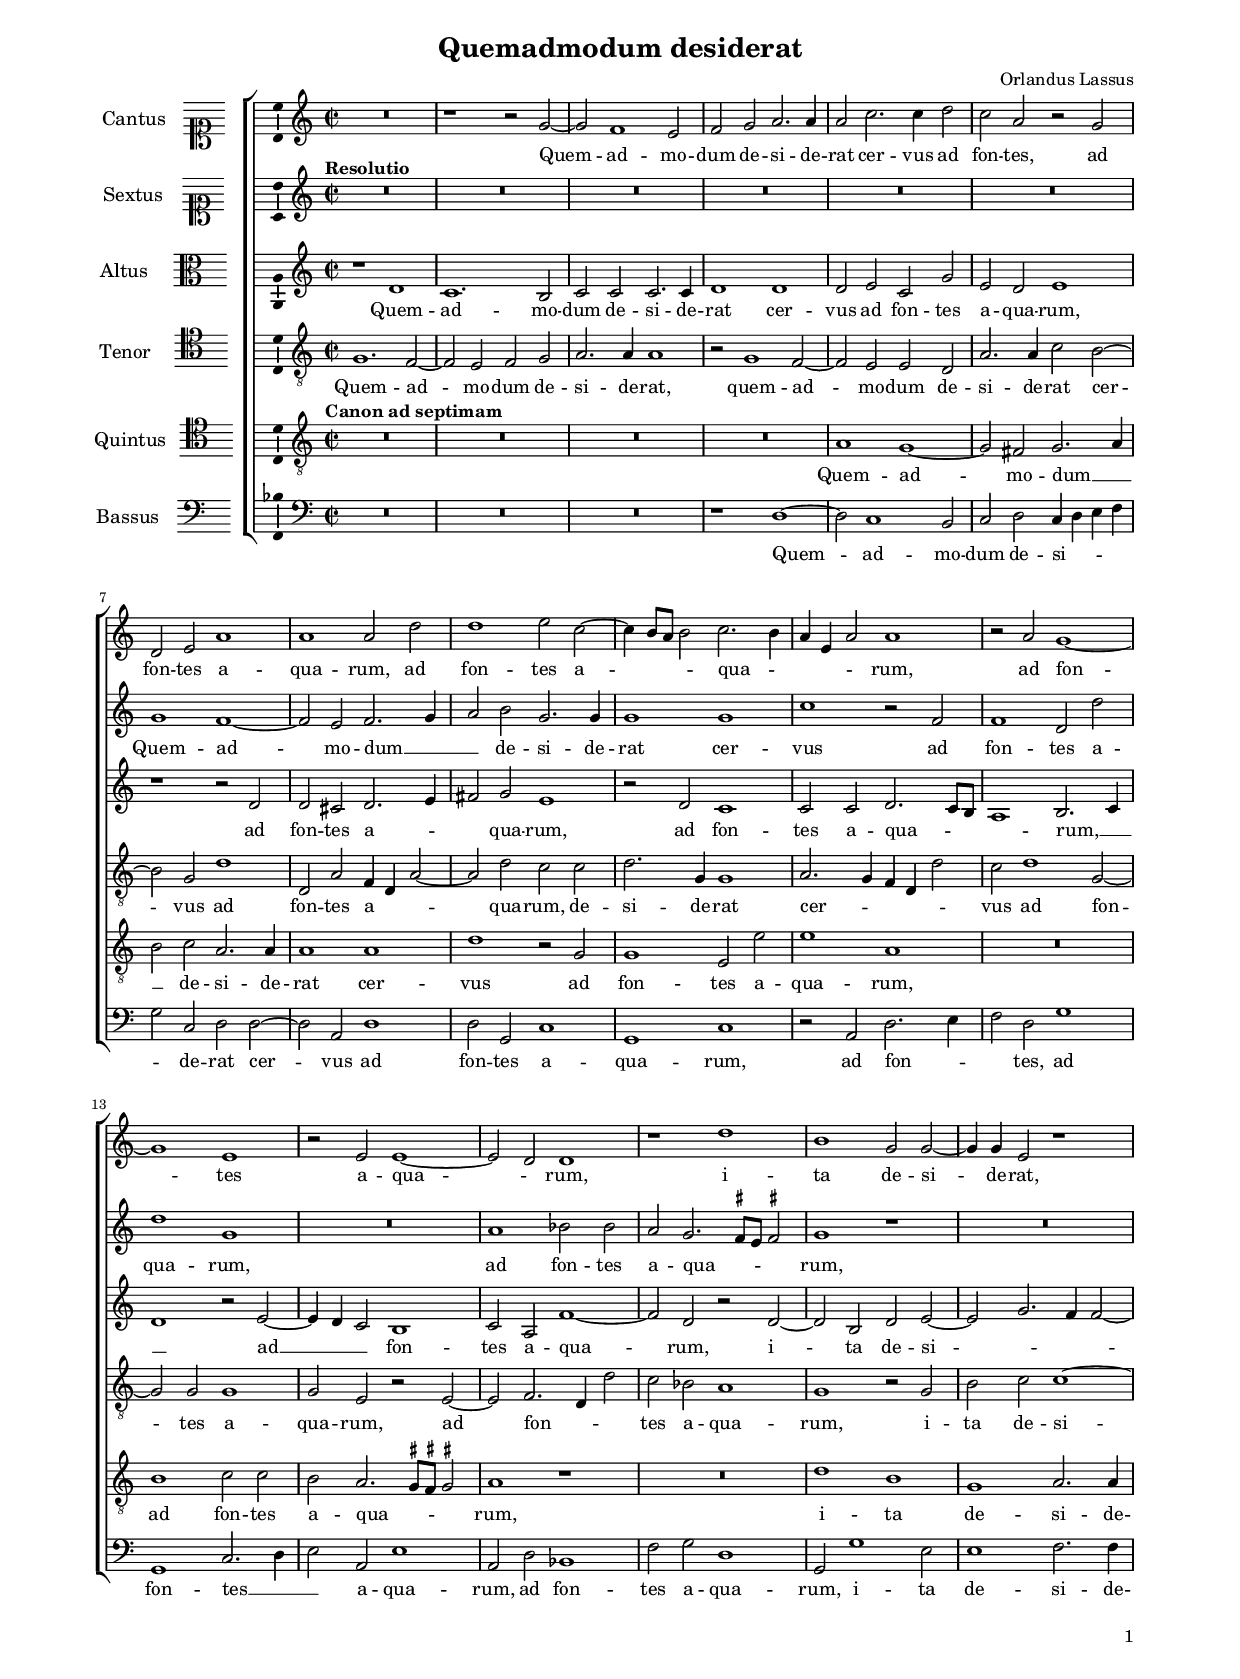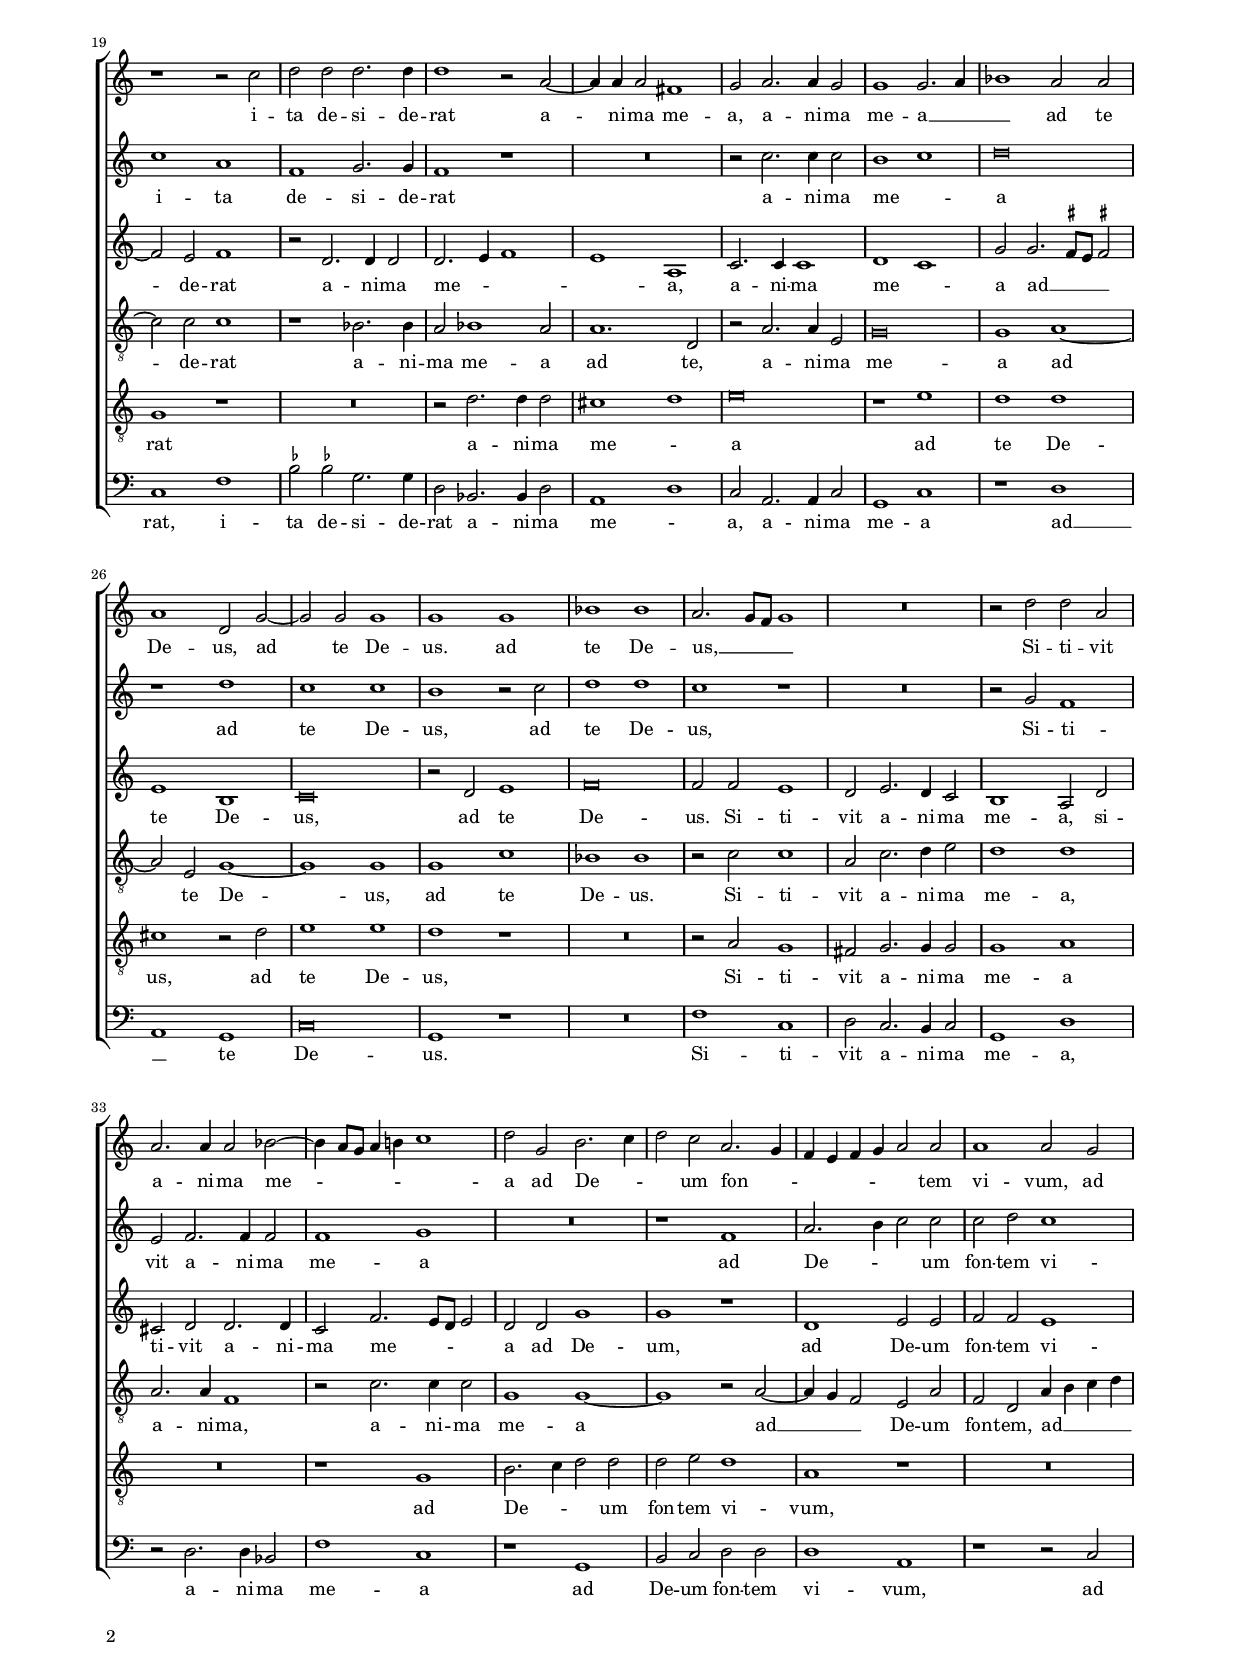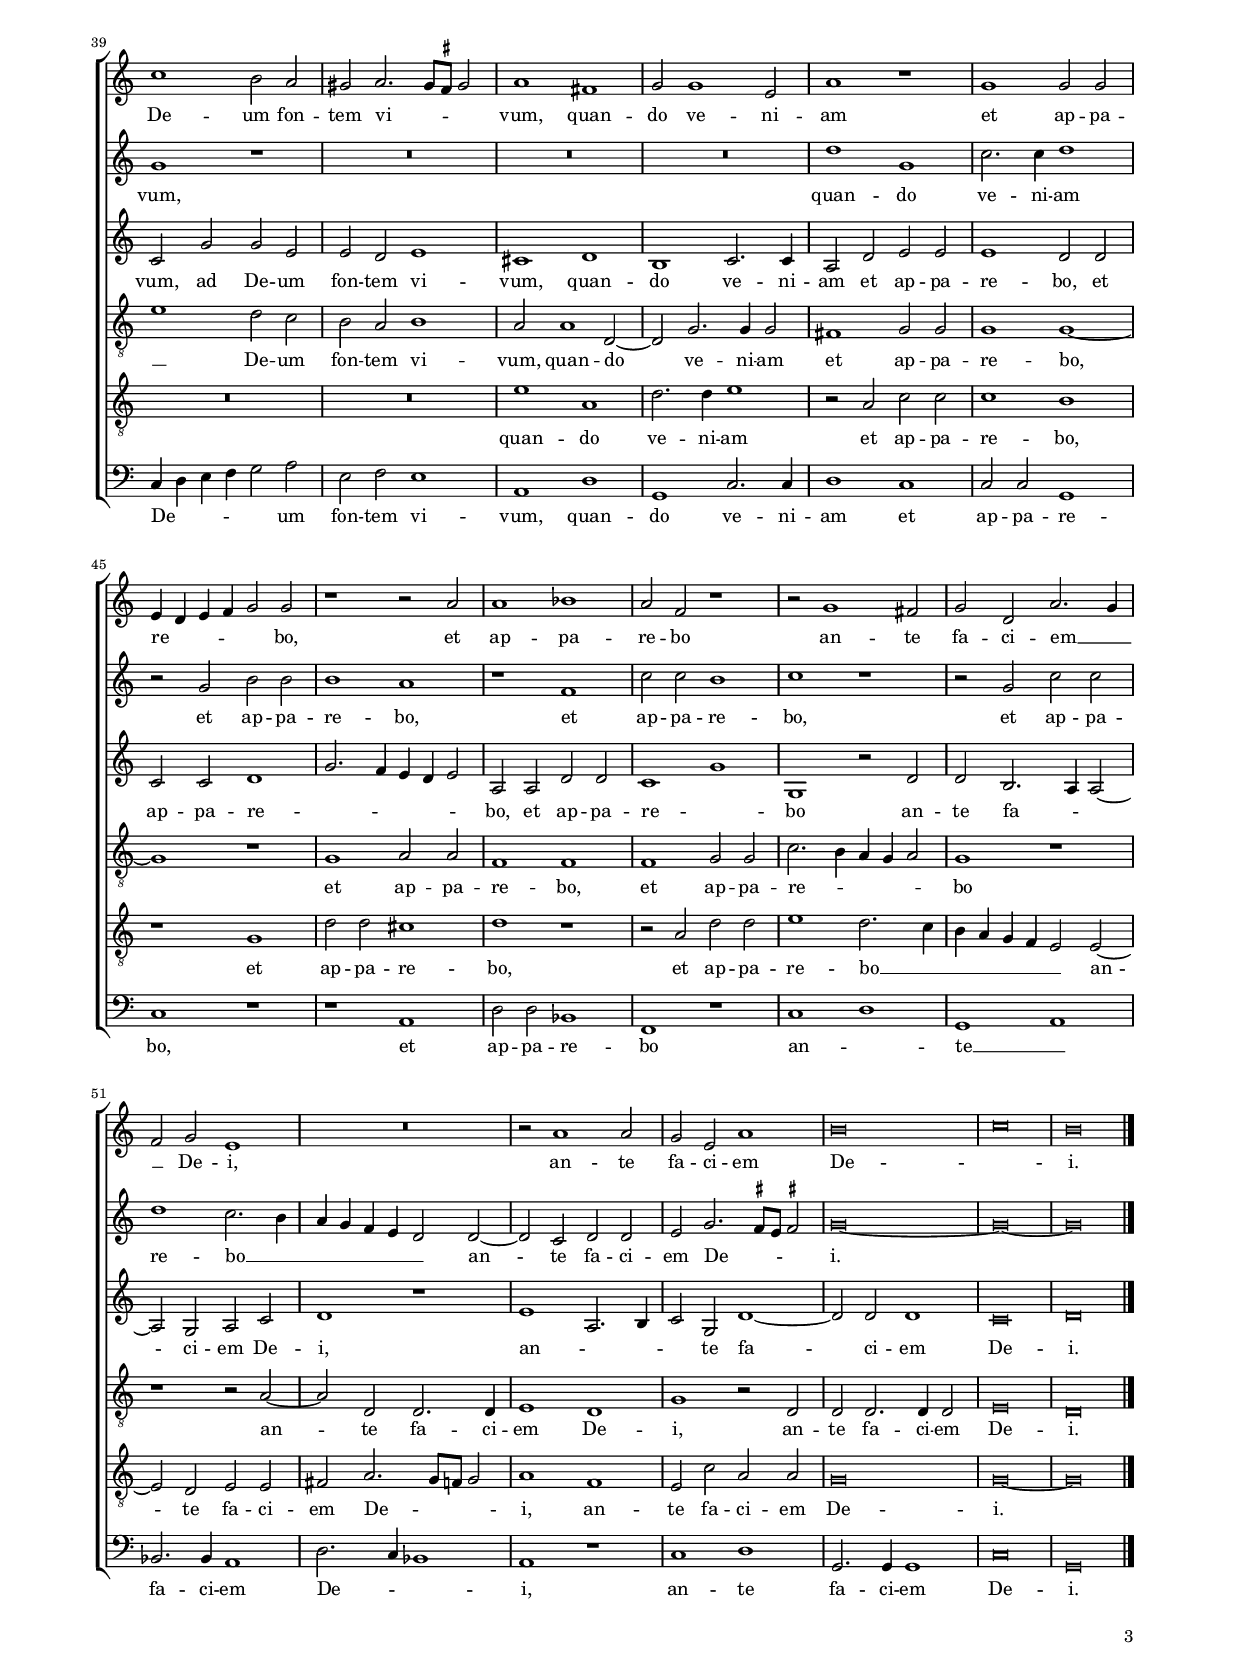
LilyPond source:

\header
{
  title="Quemadmodum desiderat"
  composer="Orlandus Lassus"
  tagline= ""
}

\version "2.24.1"
\include "deutsch.ly"
#(set-global-staff-size 15)
% #(set-default-paper-size "letter")
#(ly:set-option 'point-and-click #f)


\paper
	{
	top-margin = 1.5 \cm
	bottom-margin = 0.9 \cm
	left-margin = 1.8 \cm
	right-margin = 1.8 \cm
	ragged-bottom = ##f
	ragged-last-bottom = ##f
	print-page-number = ##f
	system-system-spacing = #'((basic-distance . 16) (minimum-distance . 13) (padding . 5) (strechability . 150))
	oddFooterMarkup=\markup   \fill-line { "" \fromproperty #'page:page-number-string }
	evenFooterMarkup=\markup  \fill-line { \fromproperty #'page:page-number-string "" }
	last-bottom-spacing = #'((basic-distance . 12) (minimum-distance . 7) (padding . 4))
	systems-per-page = 3
%	min-systems-per-page = 3
	}


global = {
	\key c \major
	\time 2/2 \set Score.measureLength = #(ly:make-moment 2/1)
	\skip 1*2*57 \bar "|."
	}

ficta = { \once \set suggestAccidentals = ##t }
	
forget = #(define-music-function (music) (ly:music?) #{
	\accidentalStyle forget
	$music
	\accidentalStyle default
	#})


incipitcantus = \markup { \score {
	{
	\set Staff.instrumentName = \markup { \fontsize #1 "Cantus" }
	\key c \major
	\clef soprano
	s4 \bar ""
	}
	\layout  {
	raggedright = ##t
	indent = 1.6 \cm
	line-width = 2.5 \cm
	\context { \Staff \remove Time_signature_engraver }
	\override Staff.Clef.Y-extent = #'(0 . 0)
	}} \hspace #1 }


incipitsextus = \markup { \score {
	{
	\set Staff.instrumentName = \markup { \fontsize #1 "Sextus" }
	\key c \major
	\clef soprano
	s4 \bar ""
	}
	\layout  {
	raggedright = ##t
	indent = 1.6 \cm
	line-width = 2.5 \cm
	\context { \Staff \remove Time_signature_engraver }
	\override Staff.Clef.Y-extent = #'(0 . 0)
	}} \hspace #1 }
	  
	  
incipitaltus = \markup { \score {
	{
	\set Staff.instrumentName = \markup { \fontsize #1 "Altus" }
	\key c \major
	\clef alto
	s4 \bar ""
	}
	\layout  {
	raggedright = ##t
	indent = 1.6 \cm
	line-width = 2.5 \cm
	\context { \Staff \remove Time_signature_engraver }
	\override Staff.Clef.Y-extent = #'(0 . 0)
	}} \hspace #1 }


incipittenor = \markup { \score {
	{
	\set Staff.instrumentName = \markup { \fontsize #1 "Tenor" }
	\key c \major
	\clef tenor
	s4 \bar ""
	}
	\layout  {
	raggedright = ##t
	indent = 1.6 \cm
	line-width = 2.5 \cm
	\context { \Staff \remove Time_signature_engraver }
	\override Staff.Clef.Y-extent = #'(0 . 0)
	}} \hspace #1 }
	  
	  
incipitquintus = \markup { \score {
	{
	\set Staff.instrumentName = \markup { \fontsize #1 "Quintus" }
	\key c \major
	\clef tenor
	s4 \bar ""
	}
	\layout  {
	raggedright = ##t
	indent = 1.6 \cm
	line-width = 2.5 \cm
	\context { \Staff \remove Time_signature_engraver }
	\override Staff.Clef.Y-extent = #'(0 . 0)
	}} \hspace #1 }
	  
	  
incipitbassus = \markup { \score {
	{
	\set Staff.instrumentName = \markup { \fontsize #1 "Bassus" }
	\key c \major
	\clef bass
	s4 \bar ""
	}
	\layout  {
	raggedright = ##t
	indent = 1.6 \cm
	line-width = 2.5 \cm
	\context { \Staff \remove Time_signature_engraver }
	\override Staff.Clef.Y-extent = #'(0 . 0)
	}} \hspace #1 }


cantus =  \relative c''
	{
	R\breve
	r1 r2 g~
	g2 f1 e2
	f2 g a2. a4
%5
	a2 c2. c4 d2 |
	c2 a r g
	d2 e a1
	a1 a2 d
	d1 e2 c~
%10
	c4 h8 a h2 c2. h4 |
	a4 e a2 a1
	r2 a g1~
	g1 e
	r2 e e1~
%15
	e2 d d1 |
	r1 d'
	h1 g2 g~
	g4 g e2 r1
	r1 r2 c'
%20
	d2 d d2. d4 |
	d1 r2 a~
	a4 a a2 fis1
	g2 a2. a4 g2
	g1 g2. a4
%25
	b1 a2 a |
	a1 d,2 g~
	g2 g g1
	g1 g
	b1 b
%30
	a2. g8 f g1 |
	R\breve
	r2 d' d a
	a2. a4 a2 b~
	b4 a8 g a4 h c1
%35
	d2 g, h2. c4 |
	d2 c a2. g4
	f4 e f g a2 a
	a1 a2 g
	c1 h2 a
%40
	gis2 a2. gis8 \ficta fis gis2 |
	a1 fis
	g2 g1 e2
	a1 r
	g1 g2 g
%45
	e4 d e f g2 g |
	r1 r2 a
	a1 b
	a2 f r1
	r2 g1 fis2
%50
	g2 d a'2. g4 |
	f2 g e1
	R\breve
	r2 a1 a2
	g2 e a1
%55
	h\breve |
	c\breve
	h\breve |
	}


sextus = \relative c''
	{
	R\breve^\markup { \hspace #-5 \bold "Resolutio" }
	R\breve
	R\breve
	R\breve
%5
	R\breve |
	R\breve
	g1 f~
	f2 e f2. g4
	a2 h g2. g4
%10
	g1 g |
	c1 r2 f,
	f1 d2 d'
	d1 g,
	R\breve
%15
	a1 b2 b |
	a2 g2. \ficta fis8 e \ficta fis!2
	g1 r
	R\breve
	c1 a
%20
	f1 g2. g4 |
	f1 r
	R\breve
	r2 c'2. c4 c2
	h1 c
%25
	d\breve |
	r1 d
	c1 c
	h1 r2 c
	d1 d
%30
	c1 r |
	R\breve
	r2 g f1
	e2 f2. f4 f2
	f1 g
%35
	R\breve |
	r1 f
	a2. h4 c2 c
	c2 d c1
	g1 r
%40
	R\breve |
	R\breve
	R\breve
	d'1 g,
	c2. c4 d1
%45
	r2 g, h h |
	h1 a
	r1 f
	c'2 c h1
	c1 r
%50
	r2 g c c |
	d1 c2. h4
	a4 g f e d2 d~
	d2 c d d
	e2 g2. \ficta fis8 e \ficta fis!2
%55
	g\breve~ |
	g\breve~
	g\breve |
	}


altus =  \relative c'
	{
	r1 d
	c1. h2
	c2 c c2. c4
	d1 d
%5
	d2 e c g' |
	e2 d e1
	r1 r2 d
	d2 cis d2. e4
	fis2 g e1
%10
	r2 d c1 |
	c2 c d2. c8 h
	a1 h2. c4
	d1 r2 e~
	e4 d c2 h1
%15
	c2 a f'1~ |
	f2 d r d~
	d2 h d e~
	e2 g2. f4 f2~
	f2 e f1
%20
	r2 d2. d4 d2 |
	d2. e4 f1
	e1 a,
	c2. c4 c1
	d1 c
%25
	g'2 g2. \ficta fis8 e \ficta fis!2 |
	e1 h
	c\breve
	r2 d e1
	f\breve
%30
	f2 f e1 |
	d2 e2. d4 c2
	h1 a2 d
	cis2 d d2. d4
	c2 f2. e8 d e2
%35
	d2 d g1 |
	g1 r
	d1 e2 e
	f2 f e1
	c2 g' g e
%40
	e2 d e1 |
	cis1 d
	h1 c2. c4
	a2 d e e
	e1 d2 d
%45
	c2 c d1 |
	g2. f4 e d e2
	a,2 a d d
	c1 g'
	g,1 r2 d'
%50
	d2 h2. a4 a2~
	a2 g a c
	d1 r
	e1 a,2. h4
	c2 g d'1~
%55
	d2 d d1 |
	c\breve
	d\breve |
	}


tenor =  \relative c'
	{
	g1. f2~
	f2 e f g
	a2. a4 a1
	r2 g1 f2~
%5
	f2 e e d |
	a'2. a4 c2 h~
	h2 g d'1
	d,2 a' f4 d a'2~
	a2 d c c
%10
	d2. g,4 g1 |
	a2. g4 f d d'2
	c2 d1 g,2~
	g2 g g1
	g2 e r e~
%15
	e2 f2. d4 d'2 |
	c2 b a1
	g1 r2 g
	h2 c c1~
	c2 c c1
%20
	r1 b2. b4 |
	a2 b1 a2
	a1. d,2
	r2 a'2. a4 e2
	g\breve
%25
	g1 a~ |
	a2 e g1~
	g1 g
	g1 c
	b1 b
%30
	r2 c c1 |
	a2 c2. d4 e2
	d1 d
	a2. a4 f1
	r2 c'2. c4 c2
%35
	g1 g~ |
	g1 r2 a~
	a4 g f2 e a
	f2 d a'4 h c d
	e1 d2 c
%40
	h2 a h1 |
	a2 a1 d,2~
	d2 g2. g4 g2
	fis1 g2 g
	g1 g~
%45
	g1 r |
	g1 a2 a
	f1 f
	f1 g2 g
	c2. h4 a g a2
%50
	g1 r |
	r1 r2 a~
	a2 d, d2. d4
	e1 d
	g1 r2 d
%55
	d2 d2. d4 d2  |
	e\breve
	d\breve |
	}


quintus  =  \relative c'
	{
	R\breve^\markup { \hspace #7 \bold "Canon ad septimam" }
	R\breve
	R\breve
	R\breve
%5
	a1 g~ |
	g2 fis g2. a4
	h2 c a2. a4
	a1 a
	d1 r2 g,
%10
	g1 e2 e' |
	e1 a,
	R\breve
	h1 c2 c
	h2 a2. \ficta gis8 \ficta fis \ficta gis!2
%15
	a1 r |
	R\breve
	d1 h
	g1 a2. a4
	g1 r
%20
	R\breve |
	r2 d'2. d4 d2
	cis1 d
	e\breve
	r1 e
%25
	d1 d |
	cis1 r2 d
	e1 e
	d1 r
	R\breve
%30
	r2 a g1 |
	fis2 g2. g4 g2
	g1 a
	R\breve
	r1 g
%35
	h2. c4 d2 d |
	d2 e d1
	a1 r
	R\breve
	R\breve
%40
	R\breve |
	e'1 a,
	d2. d4 e1
	r2 a, c c
	c1 h
%45
	r1 g |
	d'2 d cis1
	d1 r
	r2 a d d
	e1 d2. c4
%50
	h4 a g f e2 e~ |
	e2 d e e
	fis2 a2. g8 f g2
	a1 f
	e2 c' a a
%55
	g\breve |
	g\breve~
	g\breve |
	}


bassus  =  \relative c
	{
	R\breve
	R\breve
	R\breve
	r1 d~
%5
	d2 c1 h2 |
	c2 d c4 d e f
	g2 c, d d~
	d2 a d1
	d2 g, c1
%10
	g1 c |
	r2 a d2. e4
	f2 d g1
	g,1 c2. d4
	e2 a, e'1
%15
	a,2 d b1 |
	f'2 g d1
	g,2 g'1 e2
	e1 f2. f4
	c1 f
%20
	\ficta b2 \ficta b! g2. g4 |
	d2 b2. b4 d2
	a1 d
	c2 a2. a4 c2
	g1 c
%25
	r1 d |
	a1 g
	c\breve
	g1 r
	R\breve
%30
	f'1 c |
	d2 c2. h4 c2
	g1 d'
	r2 d2. d4 b2
	f'1 c
%35
	r1 g |
	h2 c d d
	d1 a
	r1 r2 c
	c4 d e f g2 a
%40
	e2 f e1 |
	a,1 d
	g,1 c2. c4
	d1 c
	c2 c g1
%45
	c1 r |
	r1 a
	d2 d b1
	f1 r
	c'1 d
%50
	g,1 a |
	b2. b4 a1
	d2. c4 b1
	a1 r
	c1 d
%55
	g,2. g4 g1 |
	c\breve
	g\breve |
	}


lyricscantus = \lyricmode {
	Quem -- ad -- mo -- dum de -- si -- de -- rat cer -- vus ad fon -- tes,
	ad fon -- tes a -- qua -- rum,
	ad fon -- tes a -- _ _ _ qua -- _ _ _ _ rum,
	ad fon -- tes a -- qua -- _ rum,
	i -- ta de -- si -- de -- rat,
	i -- ta de -- si -- de -- rat a -- ni -- ma me -- a,
	a -- ni -- ma me -- a __ _ _ ad te De -- us,
	ad te De -- us.
	ad te De -- us, __ _ _ _
	Si -- ti -- vit a -- ni -- ma me -- _ _ _ _ _ a ad De -- _ _ um fon -- _ _ _ _ _  _ tem vi -- vum,
	ad De -- um fon -- tem vi -- _ _ _ vum,
	quan -- do ve -- ni -- am et ap -- pa -- re -- _ _ _ _ bo,
	et ap -- pa -- re -- bo
	an -- te fa -- ci -- em __ _ _ De -- i,
	an -- te fa -- ci -- em De -- _ i.
	}


lyricssextus = \lyricmode {
	Quem -- ad -- mo -- dum __ _ _ de -- si -- de -- rat cer -- vus
	ad fon -- tes a -- qua -- rum,
	ad fon -- tes a -- qua -- _ _ _ rum,
	i -- ta de -- si -- de -- rat a -- ni -- ma me -- _ a ad te De -- us,
	ad te De -- us,
	Si -- ti -- vit a -- ni -- ma me -- a ad De -- _ _ um fon -- tem vi -- vum,
	quan -- do ve -- ni -- am et ap -- pa -- re -- bo,
	et ap -- pa -- re -- bo,
	et ap -- pa -- re -- bo __ _ _ _ _ _ _ 
	an -- te fa -- ci -- em De -- _ _ _ i.
	}


lyricsaltus = \lyricmode {
	Quem -- ad -- mo -- dum de -- si -- de -- rat cer -- vus ad fon -- tes a -- qua -- rum,
	ad fon -- tes a -- _ _ qua -- rum,
	ad fon -- tes a -- qua -- _ _ _ rum, __ _ _
	ad __ _ _ fon -- tes a -- qua -- rum,
	i -- ta de -- si -- _ _ _ de -- rat a -- ni -- ma me -- _ _ _ a,
	a -- ni -- ma me -- _ a ad __ _ _ _ te De -- us,
	ad te De -- us.
	Si -- ti -- vit a -- ni -- ma me -- a,
	si -- ti -- vit a -- ni -- ma me -- _ _ _ a ad De -- um,
	ad De -- um fon -- tem vi -- vum,
	ad De -- um fon -- tem vi -- vum,
	quan -- do ve -- ni -- am et ap -- pa -- re -- bo,
	et ap -- pa -- re -- _ _ _ _ _ bo,
	et ap -- pa -- re -- _ bo
	an -- te fa -- _ _ ci -- em De -- i,
	an -- _ _ _ te fa -- ci -- em De -- i.
	}
	

lyricstenor = \lyricmode {
	Quem -- ad -- mo -- dum de -- si -- de -- rat,
	quem -- ad -- mo -- dum de -- si -- de -- rat cer -- vus
	ad fon -- tes a -- _ _ qua -- rum,
	de -- si -- de -- rat cer -- _ _ _ _ vus ad fon -- tes a -- qua -- rum,
	ad fon -- _ _ tes a -- qua -- rum,
	i -- ta de -- si -- de -- rat a -- ni -- ma me -- a ad te,
	a -- ni -- ma me -- a ad te De -- us,
	ad te De -- us.
	Si -- ti -- vit a -- ni -- ma me -- a,
	a -- ni -- ma,
	a -- ni -- ma me -- a ad __ _ _ De -- um fon -- tem,
	ad __ _ _ _ _ De -- um fon -- tem vi -- vum,
	quan -- do ve -- ni -- am et ap -- pa -- re -- bo,
	et ap -- pa -- re -- bo,
	et ap -- pa -- re -- _ _ _ _ bo
	an -- te fa -- ci -- em De -- i,
	an -- te fa -- ci -- em De -- i.
	}


lyricsquintus = \lyricmode {
	Quem -- ad -- mo -- dum __ _ _ de -- si -- de -- rat cer -- vus
	ad fon -- tes a -- qua -- rum,
	ad fon -- tes a -- qua -- _ _ _ rum,
	i -- ta de -- si -- de -- rat a -- ni -- ma me -- _ a ad te De -- us,
	ad te De -- us,
	Si -- ti -- vit a -- ni -- ma me -- a ad De -- _ _ um fon -- tem vi -- vum,
	quan -- do ve -- ni -- am et ap -- pa -- re -- bo,
	et ap -- pa -- re -- bo,
	et ap -- pa -- re -- bo __ _ _ _ _ _ _ 
	an -- te fa -- ci -- em De -- _ _ _ i,
	an -- te fa -- ci -- em De -- i.
	}


lyricsbassus = \lyricmode {
	Quem -- ad -- mo -- dum de -- si -- _ _ _ _ de -- rat cer -- vus ad fon -- tes a -- qua -- rum,
	ad fon -- _ _ tes,
	ad fon -- tes __ _ _ a -- qua -- rum,
	ad fon -- tes a -- qua -- rum,
	i -- ta de -- si -- de -- rat,
	i -- ta de -- si -- de -- rat a -- ni -- ma me -- _ a,
	a -- ni -- ma me -- a ad __ _ te De -- us.
	Si -- ti -- vit a -- ni -- ma me -- a,
	a -- ni -- ma me -- a ad De -- um fon -- tem vi -- vum,
	ad De -- _ _ _ _ um fon -- tem vi -- vum,
	quan -- do ve -- ni -- am et ap -- pa -- re -- bo,
	et ap -- pa -- re -- bo
	an -- _ te __ _ fa -- ci -- em De -- _ _ i,
	an -- te fa -- ci -- em De -- i.
	}


\score
{  
	\transpose c c {
	\new ChoirStaff \with { \override StaffGrouper.staff-staff-spacing.basic-distance = #11 }
	<<

	\new Staff << \global
	\new Voice="v1" {
		\set Staff.instrumentName=\incipitcantus
		\set Staff.midiInstrument = "reed organ"
		\clef violin
		\cantus }
	\new Lyrics \lyricsto "v1" {\lyricscantus }
	>>


	\new Staff << \global
	\new Voice="v6" {
		\set Staff.instrumentName=\incipitsextus
		\set Staff.midiInstrument = "reed organ"
		\clef violin 
		\sextus}
	\new Lyrics \lyricsto "v6" {\lyricssextus }
	>>


	\new Staff << \global
	\new Voice="v2" {
		\set Staff.instrumentName=\incipitaltus
		\set Staff.midiInstrument = "reed organ"
		\clef violin 
		\altus}
	\new Lyrics \lyricsto "v2" {\lyricsaltus }
	>>


	\new Staff << \global
	\new Voice="v3" {
		\set Staff.instrumentName=\incipittenor
		\set Staff.midiInstrument = "reed organ"
		\clef "G_8"
		\tenor }
	\new Lyrics \lyricsto "v3" {\lyricstenor }
	>>


	\new Staff << \global
	\new Voice="v5" {
		\set Staff.instrumentName=\incipitquintus
		\set Staff.midiInstrument = "reed organ"
		\clef "G_8"
		\quintus}
	\new Lyrics \lyricsto "v5" {\lyricsquintus }
	>>


	\new Staff << \global
	\new Voice="v4" {
		\set Staff.instrumentName=\incipitbassus
		\set Staff.midiInstrument = "reed organ"
		\clef bass 
		\bassus }
	\new Lyrics \lyricsto "v4" {\lyricsbassus}
	>>

	>>
	} % transpose

	\layout
	{
	indent = 2.5 \cm
%	\context { \Lyrics \override VerticalAxisGroup.nonstaff-relatedstaff-spacing.padding = #2 }
	\context { \Staff \consists Ambitus_engraver }
	\context { \Staff \override TimeSignature.break-visibility = #end-of-line-invisible }
	\context { \Score \override BarNumber.padding = #2 }
	\context { \Voice \override NoteHead.style = #'baroque }
	}

\midi
	{
	\tempo 2 = 90
	}

}


% EOF
